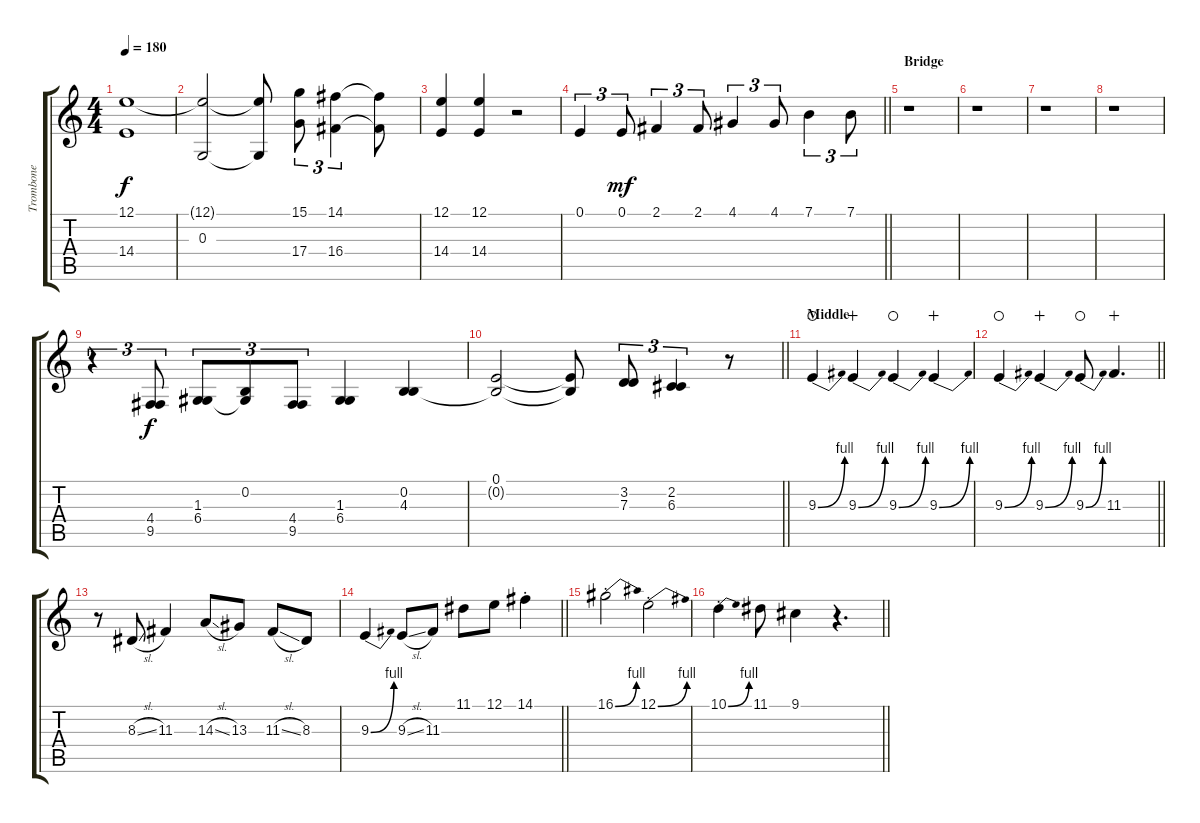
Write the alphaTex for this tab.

\track ("Trombone" "Trombone") {instrument trombone}
\staff {score tabs}
\tuning (E4 B3 G3 D3 A2 E2) {hide}
\ts (4 4)
\tempo 180
\clef g2
\ks c
(12.1{t} 14.4{t}).1{dy f} |
(12.1{t} 0.3).2 (12.1{t} 0.3{t}).8 (15.1 17.4).8{tu (3 2)} (14.1 16.4).4{tu (3 2)} (14.1{t} 16.4{t}).8 |
(12.1 14.4).4 (12.1 14.4).4 r.2 |
\barLineRight lightlight
0.1.4{tu (3 2)} 0.1.8{tu (3 2) dy mf} 2.1.4{tu (3 2)} 2.1.8{tu (3 2)} 4.1.4{tu (3 2)} 4.1.8{tu (3 2)} 7.1.4{tu (3 2)} 7.1.8{tu (3 2)} |
\section ("" "Bridge")
r.1 |
r.1 |
r.1 |
r.1 |
r.4{tu (3 2)} (4.4 9.5).8{tu (3 2) dy f} (1.3 6.4).8{tu (3 2)} (0.2 6.4{t}).8{tu (3 2)} (4.4 9.5).8{tu (3 2)} (1.3 6.4).4 (0.2 4.3).4 |
\barLineRight lightlight
(0.1 0.2{t}).2 (0.1{t} 0.2{t}).8 (3.2 7.3).8{tu (3 2)} (2.2 6.3).4{tu (3 2)} r.8 |
\section ("" "Middle")
9.3{be (bend 0 0 60 4)}.4{instrument distortionguitar waho} 9.3{be (bend 0 0 60 4)}.4{wahc} 9.3{be (bend 0 0 60 4)}.4{waho} 9.3{be (bend 0 0 60 4)}.4{wahc} |
\barLineRight lightlight
9.3{be (bend 0 0 60 4)}.4{waho} 9.3{be (bend 0 0 60 4)}.4{wahc} 9.3{be (bend 0 0 60 4)}.8{waho} 11.3.4{d wahc} |
r.8 8.3{sl}.8 11.3.4 14.3{sl}.8 13.3.8 11.3{sl}.8 8.3.8 |
\barLineRight lightlight
9.3{be (bend 0 0 60 4)}.4 9.3{sl}.8 11.3.8 11.1.8 12.1.8 14.1{st}.4 |
16.1{be (bend 0 0 60 4) st}.2 12.1{be (bend 0 0 60 4) st}.2 |
\barLineRight lightlight
10.1{be (bend 0 0 60 4) st}.4 11.1.8 9.1.4 r.4{d}
